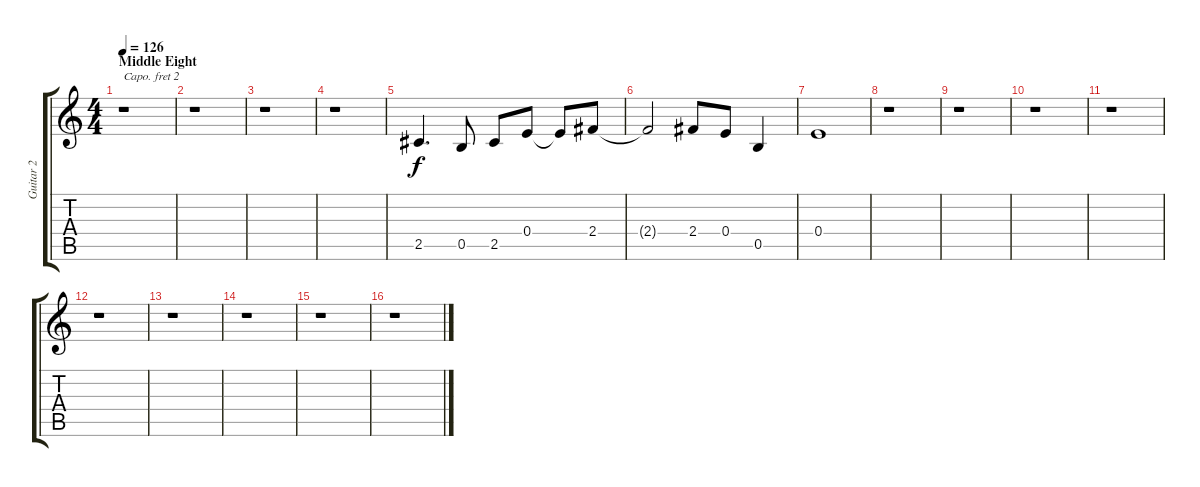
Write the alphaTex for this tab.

\track ("Guitar 2" "Guitar 2") {instrument overdrivenguitar}
\staff {score tabs}
\capo 2
\tuning (E4 B3 G3 D3 A2 E2) {hide}
\ts (4 4)
\section ("" "Middle Eight")
\tempo 126
\clef g2
\ks c
r.1{dy f} |
r.1 |
r.1 |
r.1 |
2.5.4{d} 0.5.8 2.5.8 0.4.8 0.4{t}.8 2.4.8 |
2.4{t}.2 2.4.8 0.4.8 0.5.4 |
0.4.1 |
r.1 |
r.1 |
r.1 |
r.1 |
r.1 |
r.1 |
r.1 |
r.1 |
r.1
